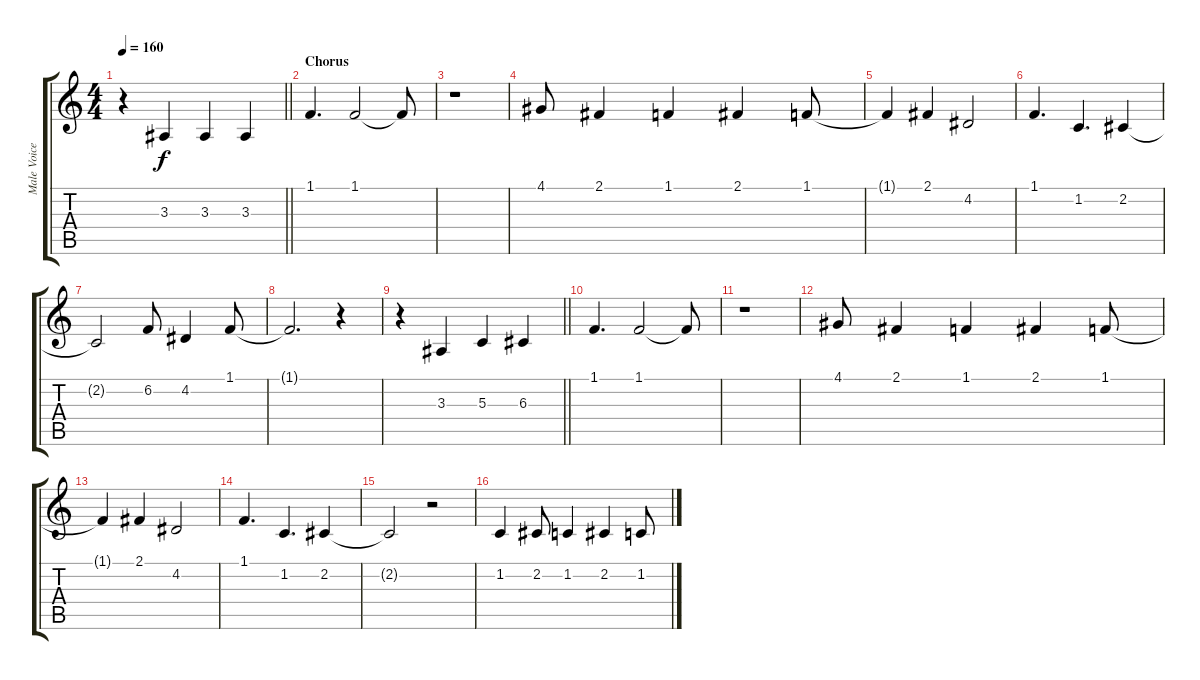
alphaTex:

\track ("Male Voice " "Male Voice") {instrument baritonesax}
\staff {score tabs}
\tuning (E4 B3 G3 D3 A2 E2) {hide}
\ts (4 4)
\tempo 160
\clef g2
\barLineRight lightlight
\ks c
r.4{dy f} 3.3.4 3.3.4 3.3.4 |
\section ("" "Chorus ")
1.1.4{d} 1.1.2 1.1{t}.8 |
r.1 |
4.1.8 2.1.4 1.1.4 2.1.4 1.1.8 |
1.1{t}.4 2.1.4 4.2.2 |
1.1.4{d} 1.2.4{d} 2.2.4 |
2.2{t}.2 6.2.8 4.2.4 1.1.8 |
1.1{t}.2{d} r.4 |
\barLineRight lightlight
r.4 3.3.4 5.3.4 6.3.4 |
1.1.4{d} 1.1.2 1.1{t}.8 |
r.1 |
4.1.8 2.1.4 1.1.4 2.1.4 1.1.8 |
1.1{t}.4 2.1.4 4.2.2 |
1.1.4{d} 1.2.4{d} 2.2.4 |
2.2{t}.2 r.2 |
1.2.4 2.2.8 1.2.4 2.2.4 1.2.8
